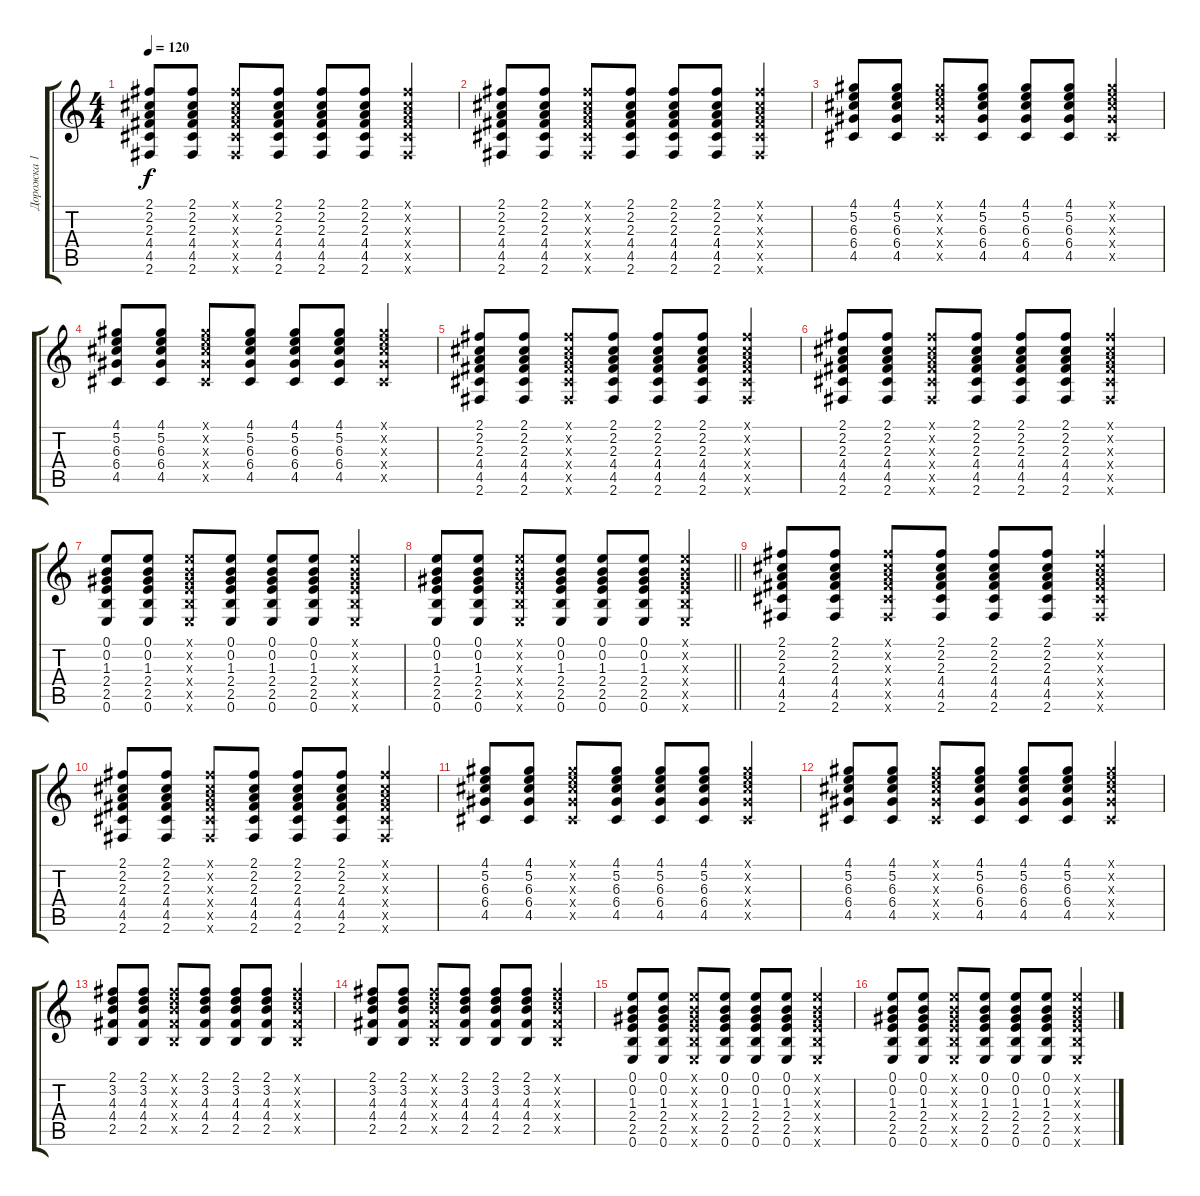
\track ("Дорожка 1" "Дорожка 1") {instrument acousticguitarsteel}
\staff {score tabs}
\tuning (E4 B3 G3 D3 A2 E2) {hide}
\ts (4 4)
\tempo 120
\clef g2
\ks c
(2.1 2.2 2.3 4.4 4.5 2.6).8{dy f} (2.1 2.2 2.3 4.4 4.5 2.6).8 (2.1{x} 2.2{x} 2.3{x} 4.4{x} 4.5{x} 2.6{x}).8 (2.1 2.2 2.3 4.4 4.5 2.6).8 (2.1 2.2 2.3 4.4 4.5 2.6).8 (2.1 2.2 2.3 4.4 4.5 2.6).8 (2.1{x} 2.2{x} 2.3{x} 4.4{x} 4.5{x} 2.6{x}).4 |
(2.1 2.2 2.3 4.4 4.5 2.6).8 (2.1 2.2 2.3 4.4 4.5 2.6).8 (2.1{x} 2.2{x} 2.3{x} 4.4{x} 4.5{x} 2.6{x}).8 (2.1 2.2 2.3 4.4 4.5 2.6).8 (2.1 2.2 2.3 4.4 4.5 2.6).8 (2.1 2.2 2.3 4.4 4.5 2.6).8 (2.1{x} 2.2{x} 2.3{x} 4.4{x} 4.5{x} 2.6{x}).4 |
(4.1 5.2 6.3 6.4 4.5).8 (4.1 5.2 6.3 6.4 4.5).8 (4.1{x} 5.2{x} 6.3{x} 6.4{x} 4.5{x}).8 (4.1 5.2 6.3 6.4 4.5).8 (4.1 5.2 6.3 6.4 4.5).8 (4.1 5.2 6.3 6.4 4.5).8 (4.1{x} 5.2{x} 6.3{x} 6.4{x} 4.5{x}).4 |
(4.1 5.2 6.3 6.4 4.5).8 (4.1 5.2 6.3 6.4 4.5).8 (4.1{x} 5.2{x} 6.3{x} 6.4{x} 4.5{x}).8 (4.1 5.2 6.3 6.4 4.5).8 (4.1 5.2 6.3 6.4 4.5).8 (4.1 5.2 6.3 6.4 4.5).8 (4.1{x} 5.2{x} 6.3{x} 6.4{x} 4.5{x}).4 |
(2.1 2.2 2.3 4.4 4.5 2.6).8 (2.1 2.2 2.3 4.4 4.5 2.6).8 (2.1{x} 2.2{x} 2.3{x} 4.4{x} 4.5{x} 2.6{x}).8 (2.1 2.2 2.3 4.4 4.5 2.6).8 (2.1 2.2 2.3 4.4 4.5 2.6).8 (2.1 2.2 2.3 4.4 4.5 2.6).8 (2.1{x} 2.2{x} 2.3{x} 4.4{x} 4.5{x} 2.6{x}).4 |
(2.1 2.2 2.3 4.4 4.5 2.6).8 (2.1 2.2 2.3 4.4 4.5 2.6).8 (2.1{x} 2.2{x} 2.3{x} 4.4{x} 4.5{x} 2.6{x}).8 (2.1 2.2 2.3 4.4 4.5 2.6).8 (2.1 2.2 2.3 4.4 4.5 2.6).8 (2.1 2.2 2.3 4.4 4.5 2.6).8 (2.1{x} 2.2{x} 2.3{x} 4.4{x} 4.5{x} 2.6{x}).4 |
(0.1 0.2 1.3 2.4 2.5 0.6).8 (0.1 0.2 1.3 2.4 2.5 0.6).8 (0.1{x} 0.2{x} 1.3{x} 2.4{x} 2.5{x} 0.6{x}).8 (0.1 0.2 1.3 2.4 2.5 0.6).8 (0.1 0.2 1.3 2.4 2.5 0.6).8 (0.1 0.2 1.3 2.4 2.5 0.6).8 (0.1{x} 0.2{x} 1.3{x} 2.4{x} 2.5{x} 0.6{x}).4 |
\barLineRight lightlight
(0.1 0.2 1.3 2.4 2.5 0.6).8 (0.1 0.2 1.3 2.4 2.5 0.6).8 (0.1{x} 0.2{x} 1.3{x} 2.4{x} 2.5{x} 0.6{x}).8 (0.1 0.2 1.3 2.4 2.5 0.6).8 (0.1 0.2 1.3 2.4 2.5 0.6).8 (0.1 0.2 1.3 2.4 2.5 0.6).8 (0.1{x} 0.2{x} 1.3{x} 2.4{x} 2.5{x} 0.6{x}).4 |
(2.1 2.2 2.3 4.4 4.5 2.6).8 (2.1 2.2 2.3 4.4 4.5 2.6).8 (2.1{x} 2.2{x} 2.3{x} 4.4{x} 4.5{x} 2.6{x}).8 (2.1 2.2 2.3 4.4 4.5 2.6).8 (2.1 2.2 2.3 4.4 4.5 2.6).8 (2.1 2.2 2.3 4.4 4.5 2.6).8 (2.1{x} 2.2{x} 2.3{x} 4.4{x} 4.5{x} 2.6{x}).4 |
(2.1 2.2 2.3 4.4 4.5 2.6).8 (2.1 2.2 2.3 4.4 4.5 2.6).8 (2.1{x} 2.2{x} 2.3{x} 4.4{x} 4.5{x} 2.6{x}).8 (2.1 2.2 2.3 4.4 4.5 2.6).8 (2.1 2.2 2.3 4.4 4.5 2.6).8 (2.1 2.2 2.3 4.4 4.5 2.6).8 (2.1{x} 2.2{x} 2.3{x} 4.4{x} 4.5{x} 2.6{x}).4 |
(4.1 5.2 6.3 6.4 4.5).8 (4.1 5.2 6.3 6.4 4.5).8 (4.1{x} 5.2{x} 6.3{x} 6.4{x} 4.5{x}).8 (4.1 5.2 6.3 6.4 4.5).8 (4.1 5.2 6.3 6.4 4.5).8 (4.1 5.2 6.3 6.4 4.5).8 (4.1{x} 5.2{x} 6.3{x} 6.4{x} 4.5{x}).4 |
(4.1 5.2 6.3 6.4 4.5).8 (4.1 5.2 6.3 6.4 4.5).8 (4.1{x} 5.2{x} 6.3{x} 6.4{x} 4.5{x}).8 (4.1 5.2 6.3 6.4 4.5).8 (4.1 5.2 6.3 6.4 4.5).8 (4.1 5.2 6.3 6.4 4.5).8 (4.1{x} 5.2{x} 6.3{x} 6.4{x} 4.5{x}).4 |
(2.1 3.2 4.3 4.4 2.5).8 (2.1 3.2 4.3 4.4 2.5).8 (2.1{x} 3.2{x} 4.3{x} 4.4{x} 2.5{x}).8 (2.1 3.2 4.3 4.4 2.5).8 (2.1 3.2 4.3 4.4 2.5).8 (2.1 3.2 4.3 4.4 2.5).8 (2.1{x} 3.2{x} 4.3{x} 4.4{x} 2.5{x}).4 |
(2.1 3.2 4.3 4.4 2.5).8 (2.1 3.2 4.3 4.4 2.5).8 (2.1{x} 3.2{x} 4.3{x} 4.4{x} 2.5{x}).8 (2.1 3.2 4.3 4.4 2.5).8 (2.1 3.2 4.3 4.4 2.5).8 (2.1 3.2 4.3 4.4 2.5).8 (2.1{x} 3.2{x} 4.3{x} 4.4{x} 2.5{x}).4 |
(0.1 0.2 1.3 2.4 2.5 0.6).8 (0.1 0.2 1.3 2.4 2.5 0.6).8 (0.1{x} 0.2{x} 1.3{x} 2.4{x} 2.5{x} 0.6{x}).8 (0.1 0.2 1.3 2.4 2.5 0.6).8 (0.1 0.2 1.3 2.4 2.5 0.6).8 (0.1 0.2 1.3 2.4 2.5 0.6).8 (0.1{x} 0.2{x} 1.3{x} 2.4{x} 2.5{x} 0.6{x}).4 |
(0.1 0.2 1.3 2.4 2.5 0.6).8 (0.1 0.2 1.3 2.4 2.5 0.6).8 (0.1{x} 0.2{x} 1.3{x} 2.4{x} 2.5{x} 0.6{x}).8 (0.1 0.2 1.3 2.4 2.5 0.6).8 (0.1 0.2 1.3 2.4 2.5 0.6).8 (0.1 0.2 1.3 2.4 2.5 0.6).8 (0.1{x} 0.2{x} 1.3{x} 2.4{x} 2.5{x} 0.6{x}).4
